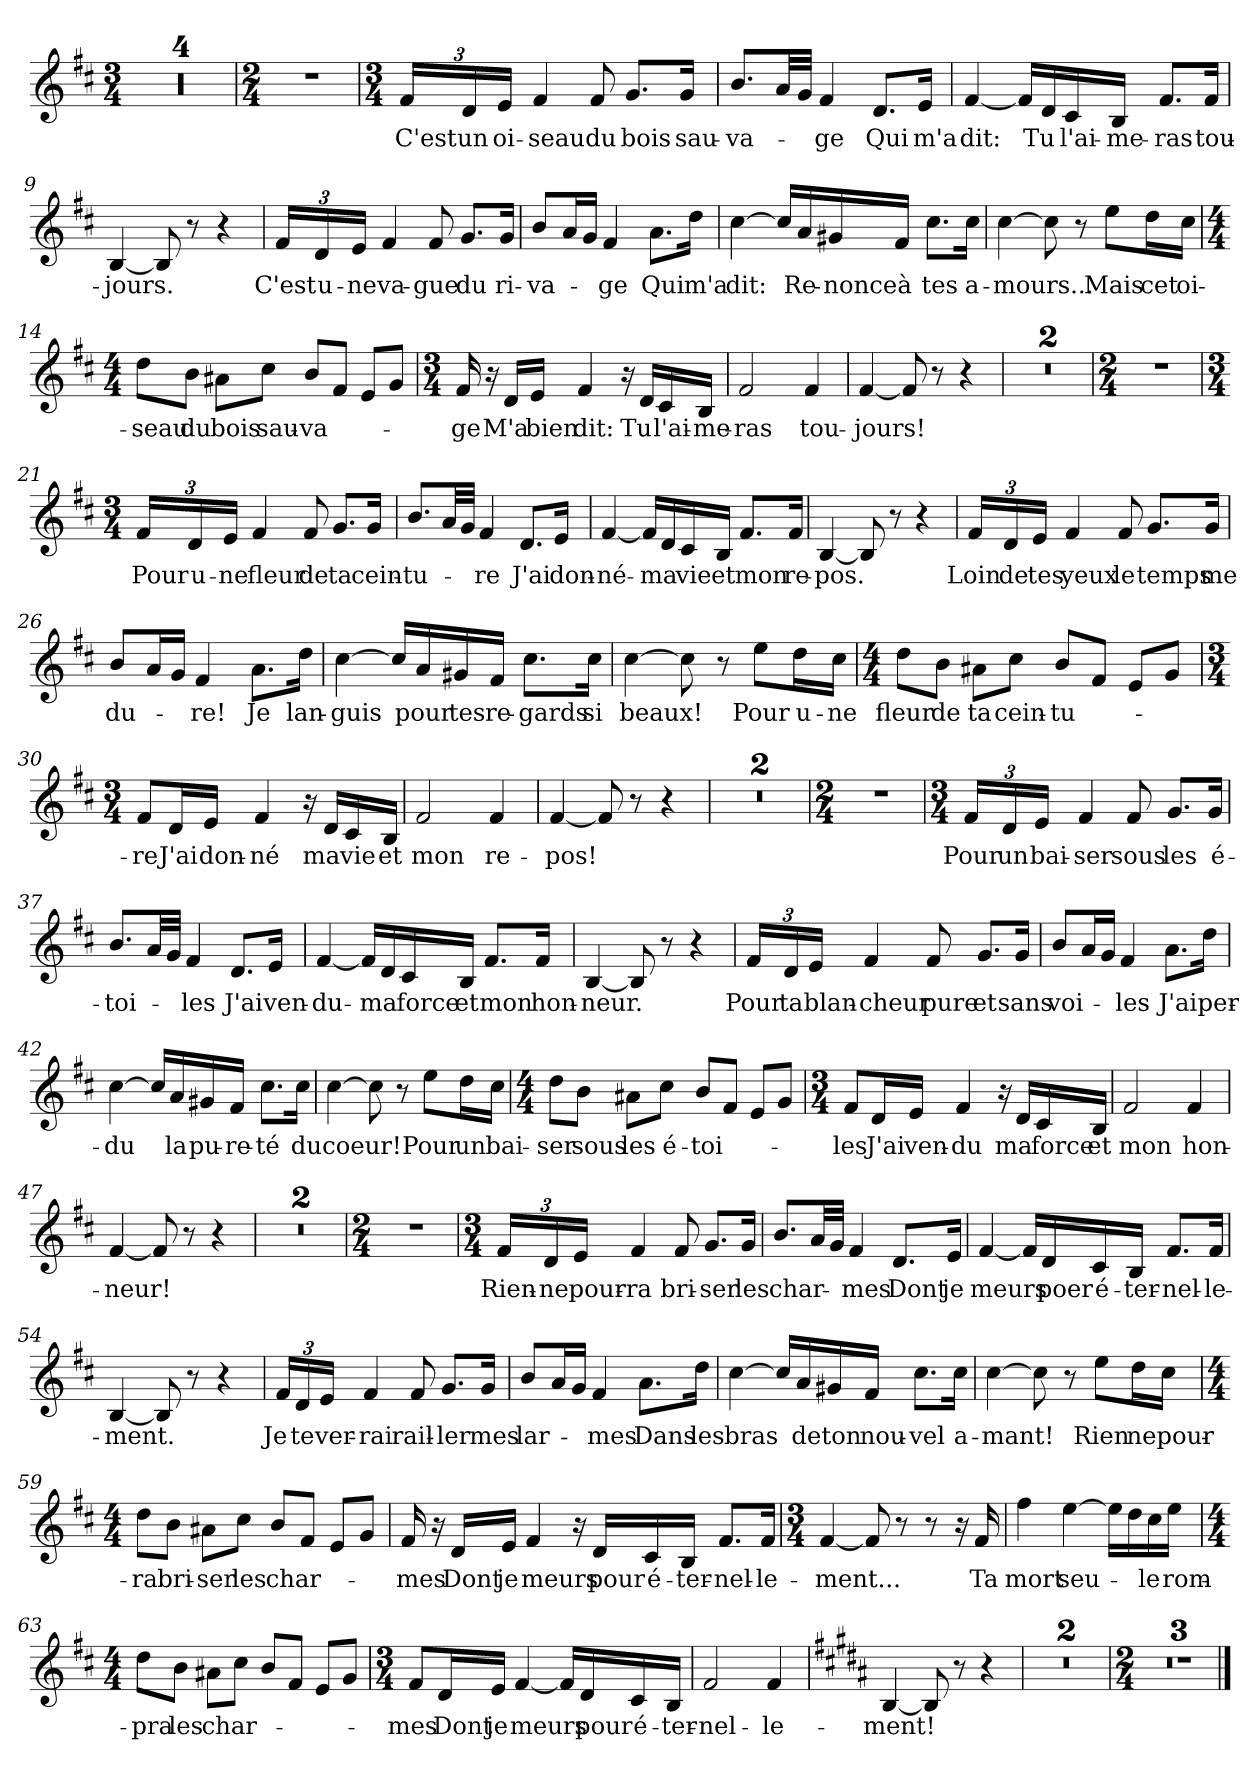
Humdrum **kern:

**kern	**text
*part1	*part1
*staff1	*staff1
*clefG2	*
*k[f#c#]	*
*M3/4	*
=1	=1
2.r	.
=2	=2
2.r	.
=3	=3
2.r	.
=4	=4
2.r	.
=5	=5
*M2/4	*
2r	.
=6	=6
*M3/4	*
!	!LO:LY:b
24f#/LL	C'est
!	!LO:LY:b
24d/	un
!	!LO:LY:b
24e/JJ	oi-
!	!LO:LY:b
4f#/	-seau
!	!LO:LY:b
8f#/	du
!	!LO:LY:b
8.g/L	bois
!	!LO:LY:b
16g/Jk	sau-
=7	=7
!	!LO:LY:b
8.b/L	-va-
32a/LL	.
32g/JJJ	.
!	!LO:LY:b
4f#/	-ge
!	!LO:LY:b
8.d/L	Qui
!	!LO:LY:b
16e/Jk	m'a
=8	=8
!	!LO:LY:b
[4f#/	dit:
16f#/LL]	.
!	!LO:LY:b
16d/	Tu
!	!LO:LY:b
16c#/	l'ai-
!	!LO:LY:b
16B/JJ	-me-
!	!LO:LY:b
8.f#/L	-ras
!	!LO:LY:b
16f#/Jk	tou-
=9	=9
!	!LO:LY:b
[4B/	-jours.
8B/]	.
8r	.
4r	.
!!LO:LB:g=z
=10	=10
!	!LO:LY:b
24f#/LL	C'est
!	!LO:LY:b
24d/	u-
!	!LO:LY:b
24e/JJ	-ne
!	!LO:LY:b
4f#/	va-
!	!LO:LY:b
8f#/	-gue
!	!LO:LY:b
8.g/L	du
!	!LO:LY:b
16g/Jk	ri-
=11	=11
!	!LO:LY:b
8b/L	-va-
16a/L	.
16g/JJ	.
!	!LO:LY:b
4f#/	-ge
!	!LO:LY:b
8.a\L	Qui
!	!LO:LY:b
16dd\Jk	m'a
=12	=12
!	!LO:LY:b
[4cc#\	dit:
16cc#/LL]	.
!	!LO:LY:b
16a/	Re-
!	!LO:LY:b
16g#X/	-nonce
!	!LO:LY:b
16f#/JJ	à
!	!LO:LY:b
8.cc#\L	tes
!	!LO:LY:b
16cc#\Jk	a-
=13	=13
!	!LO:LY:b
[4cc#\	-mours...
8cc#\]	.
8r	.
!	!LO:LY:b
8ee\L	Mais
!	!LO:LY:b
16dd\L	cet
!	!LO:LY:b
16cc#\JJ	oi-
=14	=14
*M4/4	*
!	!LO:LY:b
8dd\L	-seau
!	!LO:LY:b
8b\J	du
!	!LO:LY:b
8a#X\L	bois
!	!LO:LY:b
8cc#\J	sau-
!	!LO:LY:b
8b/L	-va-
8f#/J	.
8e/L	.
8g/J	.
!!LO:LB:g=z
=15	=15
*M3/4	*
!	!LO:LY:b
16f#/	-ge
16r	.
!	!LO:LY:b
16d/LL	M'a
!	!LO:LY:b
16e/JJ	bien
!	!LO:LY:b
4f#/	dit:
16r	.
!	!LO:LY:b
16d/LL	Tu
!	!LO:LY:b
16c#/	l'ai-
!	!LO:LY:b
16B/JJ	-me-
=16	=16
!	!LO:LY:b
2f#/	-ras
!	!LO:LY:b
4f#/	tou-
=17	=17
!	!LO:LY:b
[4f#/	-jours!
8f#/]	.
8r	.
4r	.
=18	=18
2.r	.
=19	=19
2.r	.
=20	=20
*M2/4	*
2r	.
=21	=21
*M3/4	*
!	!LO:LY:b
24f#/LL	Pour
!	!LO:LY:b
24d/	u-
!	!LO:LY:b
24e/JJ	-ne
!	!LO:LY:b
4f#/	fleur
!	!LO:LY:b
8f#/	de
!	!LO:LY:b
8.g/L	ta
!	!LO:LY:b
16g/Jk	cein-
=22	=22
!	!LO:LY:b
8.b/L	-tu-
32a/LL	.
32g/JJJ	.
!	!LO:LY:b
4f#/	-re
!	!LO:LY:b
8.d/L	J'ai
!	!LO:LY:b
16e/Jk	don-
!!LO:LB:g=z
=23	=23
!	!LO:LY:b
[4f#/	-né-
16f#/LL]	.
!	!LO:LY:b
16d/	ma
!	!LO:LY:b
16c#/	vie
!	!LO:LY:b
16B/JJ	et
!	!LO:LY:b
8.f#/L	mon
!	!LO:LY:b
16f#/Jk	re-
=24	=24
!	!LO:LY:b
[4B/	-pos.
8B/]	.
8r	.
4r	.
=25	=25
!	!LO:LY:b
24f#/LL	Loin
!	!LO:LY:b
24d/	de
!	!LO:LY:b
24e/JJ	tes
!	!LO:LY:b
4f#/	yeux
!	!LO:LY:b
8f#/	le
!	!LO:LY:b
8.g/L	temps
!	!LO:LY:b
16g/Jk	me
=26	=26
!	!LO:LY:b
8b/L	du-
16a/L	.
16g/JJ	.
!	!LO:LY:b
4f#/	-re!
!	!LO:LY:b
8.a\L	Je
!	!LO:LY:b
16dd\Jk	lan-
=27	=27
!	!LO:LY:b
[4cc#\	-guis
16cc#/LL]	.
!	!LO:LY:b
16a/	pour
!	!LO:LY:b
16g#X/	tes
!	!LO:LY:b
16f#/JJ	re-
!	!LO:LY:b
8.cc#\L	-gards
!	!LO:LY:b
16cc#\Jk	si
!!LO:LB:g=z
=28	=28
!	!LO:LY:b
[4cc#\	beaux!
8cc#\]	.
8r	.
!	!LO:LY:b
8ee\L	Pour
!	!LO:LY:b
16dd\L	u-
!	!LO:LY:b
16cc#\JJ	-ne
=29	=29
*M4/4	*
!	!LO:LY:b
8dd\L	fleur
!	!LO:LY:b
8b\J	de
!	!LO:LY:b
8a#X\L	ta
!	!LO:LY:b
8cc#\J	cein-
!	!LO:LY:b
8b/L	-tu-
8f#/J	.
8e/L	.
8g/J	.
=30	=30
*M3/4	*
!	!LO:LY:b
8f#/L	-re
!	!LO:LY:b
16d/L	J'ai
!	!LO:LY:b
16e/JJ	don-
!	!LO:LY:b
4f#/	-né
16r	.
!	!LO:LY:b
16d/LL	ma
!	!LO:LY:b
16c#/	vie
!	!LO:LY:b
16B/JJ	et
=31	=31
!	!LO:LY:b
2f#/	mon
!	!LO:LY:b
4f#/	re-
=32	=32
!	!LO:LY:b
[4f#/	-pos!
8f#/]	.
8r	.
4r	.
=33	=33
2.r	.
=34	=34
2.r	.
=35	=35
*M2/4	*
2r	.
!!LO:LB:g=z
=36	=36
*M3/4	*
!	!LO:LY:b
24f#/LL	Pour
!	!LO:LY:b
24d/	un
!	!LO:LY:b
24e/JJ	bai-
!	!LO:LY:b
4f#/	-ser
!	!LO:LY:b
8f#/	sous
!	!LO:LY:b
8.g/L	les
!	!LO:LY:b
16g/Jk	é-
=37	=37
!	!LO:LY:b
8.b/L	-toi-
32a/LL	.
32g/JJJ	.
!	!LO:LY:b
4f#/	-les
!	!LO:LY:b
8.d/L	J'ai
!	!LO:LY:b
16e/Jk	ven-
=38	=38
!	!LO:LY:b
[4f#/	-du-
16f#/LL]	.
!	!LO:LY:b
16d/	-ma
!	!LO:LY:b
16c#/	force
!	!LO:LY:b
16B/JJ	et
!	!LO:LY:b
8.f#/L	mon
!	!LO:LY:b
16f#/Jk	hon-
=39	=39
!	!LO:LY:b
[4B/	-neur.
8B/]	.
8r	.
4r	.
=40	=40
!	!LO:LY:b
24f#/LL	Pour
!	!LO:LY:b
24d/	ta
!	!LO:LY:b
24e/JJ	blan-
!	!LO:LY:b
4f#/	-cheur
!	!LO:LY:b
8f#/	pure
!	!LO:LY:b
8.g/L	et
!	!LO:LY:b
16g/Jk	sans
!!LO:LB:g=z
=41	=41
!	!LO:LY:b
8b/L	voi-
16a/L	.
16g/JJ	.
!	!LO:LY:b
4f#/	-les
!	!LO:LY:b
8.a\L	J'ai
!	!LO:LY:b
16dd\Jk	per-
=42	=42
!	!LO:LY:b
[4cc#\	-du
16cc#/LL]	.
!	!LO:LY:b
16a/	la
!	!LO:LY:b
16g#X/	pu-
!	!LO:LY:b
16f#/JJ	-re-
!	!LO:LY:b
8.cc#\L	-té
!	!LO:LY:b
16cc#\Jk	du
=43	=43
!	!LO:LY:b
[4cc#\	coeur!
8cc#\]	.
8r	.
!	!LO:LY:b
8ee\L	Pour
!	!LO:LY:b
16dd\L	un
!	!LO:LY:b
16cc#\JJ	bai-
=44	=44
*M4/4	*
!	!LO:LY:b
8dd\L	-ser
!	!LO:LY:b
8b\J	sous
!	!LO:LY:b
8a#X\L	les
!	!LO:LY:b
8cc#\J	é-
!	!LO:LY:b
8b/L	-toi-
8f#/J	.
8e/L	.
8g/J	.
=45	=45
*M3/4	*
!	!LO:LY:b
8f#/L	-les
!	!LO:LY:b
16d/L	J'ai
!	!LO:LY:b
16e/JJ	ven-
!	!LO:LY:b
4f#/	-du
16r	.
!	!LO:LY:b
16d/LL	ma
!	!LO:LY:b
16c#/	force
!	!LO:LY:b
16B/JJ	et
!!LO:LB:g=z
=46	=46
!	!LO:LY:b
2f#/	mon
!	!LO:LY:b
4f#/	hon-
=47	=47
!	!LO:LY:b
[4f#/	-neur!
8f#/]	.
8r	.
4r	.
=48	=48
2.r	.
=49	=49
2.r	.
=50	=50
*M2/4	*
2r	.
=51	=51
*M3/4	*
!	!LO:LY:b
24f#/LL	Rien-
!	!LO:LY:b
24d/	-ne
!	!LO:LY:b
24e/JJ	pour-
!	!LO:LY:b
4f#/	-ra
!	!LO:LY:b
8f#/	bri-
!	!LO:LY:b
8.g/L	-ser
!	!LO:LY:b
16g/Jk	les
=52	=52
!	!LO:LY:b
8.b/L	char-
32a/LL	.
32g/JJJ	.
!	!LO:LY:b
4f#/	-mes
!	!LO:LY:b
8.d/L	Dont
!	!LO:LY:b
16e/Jk	je
=53	=53
!	!LO:LY:b
[4f#/	meurs
16f#/LL]	.
!	!LO:LY:b
16d/	poer
!	!LO:LY:b
16c#/	é-
!	!LO:LY:b
16B/JJ	-ter-
!	!LO:LY:b
8.f#/L	-nel-
!	!LO:LY:b
16f#/Jk	-le-
!!LO:LB:g=z
=54	=54
!	!LO:LY:b
[4B/	-ment.
8B/]	.
8r	.
4r	.
=55	=55
!	!LO:LY:b
24f#/LL	Je
!	!LO:LY:b
24d/	te
!	!LO:LY:b
24e/JJ	ver-
!	!LO:LY:b
4f#/	-rai
!	!LO:LY:b
8f#/	rail-
!	!LO:LY:b
8.g/L	-ler
!	!LO:LY:b
16g/Jk	mes
=56	=56
!	!LO:LY:b
8b/L	lar-
16a/L	.
16g/JJ	.
!	!LO:LY:b
4f#/	-mes
!	!LO:LY:b
8.a\L	Dans
!	!LO:LY:b
16dd\Jk	les
=57	=57
!	!LO:LY:b
[4cc#\	bras
16cc#/LL]	.
!	!LO:LY:b
16a/	de
!	!LO:LY:b
16g#X/	ton
!	!LO:LY:b
16f#/JJ	nou-
!	!LO:LY:b
8.cc#\L	-vel
!	!LO:LY:b
16cc#\Jk	a-
=58	=58
!	!LO:LY:b
[4cc#\	-mant!
8cc#\]	.
8r	.
!	!LO:LY:b
8ee\L	Rien
!	!LO:LY:b
16dd\L	ne
!	!LO:LY:b
16cc#\JJ	pour-
!!LO:LB:g=z
=59	=59
*M4/4	*
!	!LO:LY:b
8dd\L	-ra
!	!LO:LY:b
8b\J	bri-
!	!LO:LY:b
8a#X\L	-ser
!	!LO:LY:b
8cc#\J	les
!	!LO:LY:b
8b/L	char-
8f#/J	.
8e/L	.
8g/J	.
=60	=60
!	!LO:LY:b
16f#/	-mes
16r	.
!	!LO:LY:b
16d/LL	Dont
!	!LO:LY:b
16e/JJ	je
!	!LO:LY:b
4f#/	meurs
16r	.
!	!LO:LY:b
16d/LL	pour
!	!LO:LY:b
16c#/	é-
!	!LO:LY:b
16B/JJ	-ter-
!	!LO:LY:b
8.f#/L	-nel-
!	!LO:LY:b
16f#/Jk	-le-
=61	=61
*M3/4	*
!	!LO:LY:b
[4f#/	-ment...
8f#/]	.
8r	.
8r	.
16r	.
!	!LO:LY:b
16f#/	Ta
=62	=62
!	!LO:LY:b
4ff#\	mort
!	!LO:LY:b
[4ee\	seu-
16ee\LL]	.
16dd\	.
!	!LO:LY:b
16cc#\	-le
!	!LO:LY:b
16ee\JJ	rom-
!!LO:PB:g=z
=63	=63
*M4/4	*
!	!LO:LY:b
8dd\L	-pra
!	!LO:LY:b
8b\J	les
!	!LO:LY:b
8a#X\L	char-
8cc#\J	.
8b/L	.
8f#/J	.
8e/L	.
8g/J	.
=64	=64
*M3/4	*
!	!LO:LY:b
8f#/L	-mes
!	!LO:LY:b
16d/L	Dont
!	!LO:LY:b
16e/JJ	je
!	!LO:LY:b
[4f#/	meurs
16f#/LL]	.
!	!LO:LY:b
16d/	pour
!	!LO:LY:b
16c#/	é-
!	!LO:LY:b
16B/JJ	-ter-
=65	=65
!	!LO:LY:b
2f#/	-nel-
!	!LO:LY:b
4f#/	-le-
=66	=66
*k[f#c#g#d#a#]	*
!	!LO:LY:b
[4B/	-ment!
8B/]	.
8r	.
4r	.
=67	=67
2.r	.
=68	=68
2.r	.
=69	=69
*M2/4	*
2r	.
=70	=70
2r	.
=71	=71
2r	.
==	==
*-	*-
